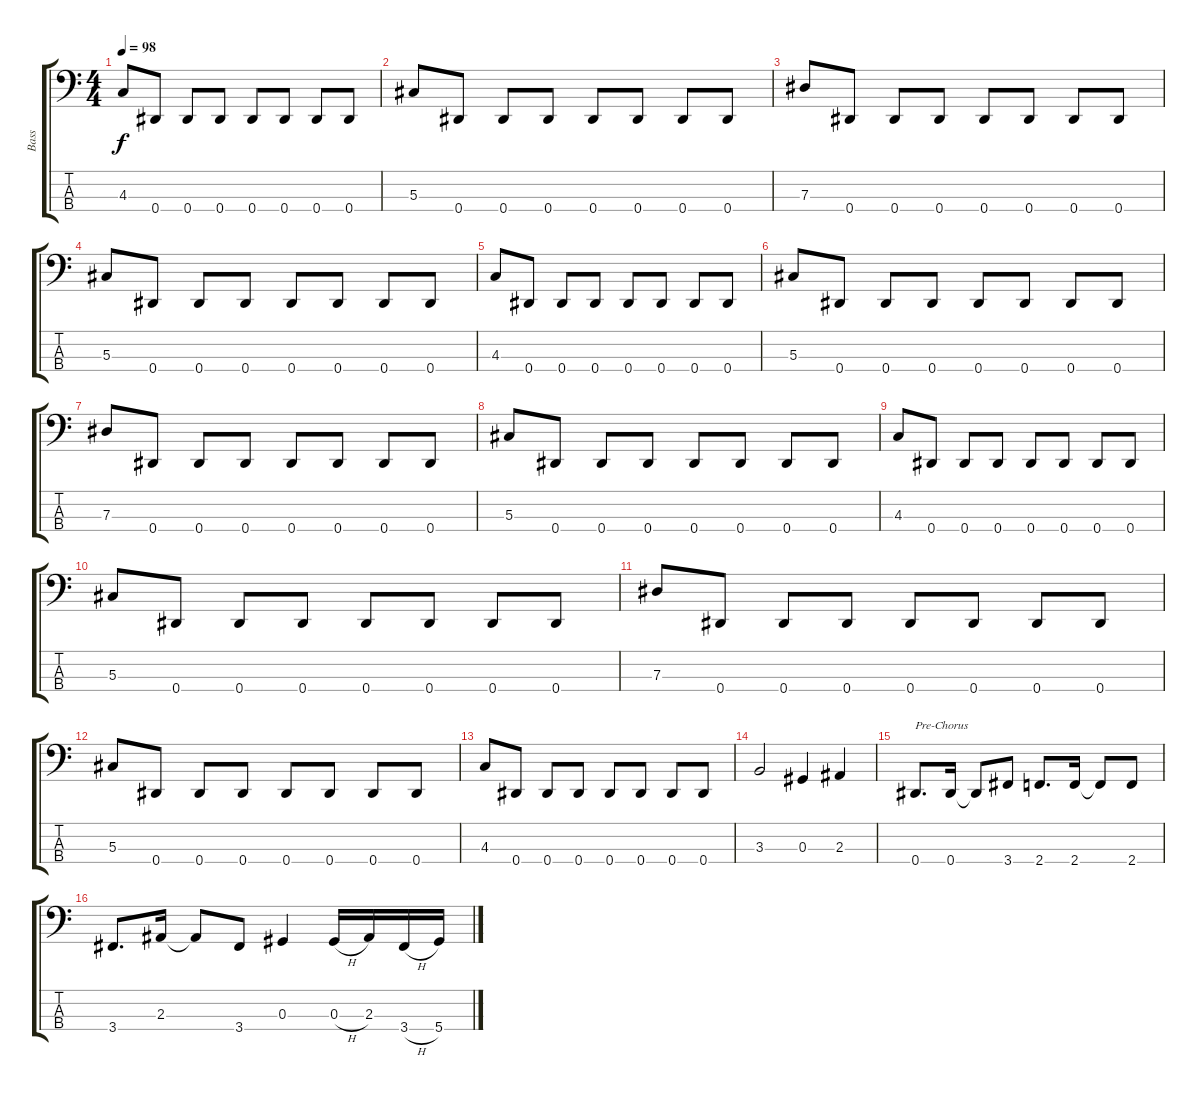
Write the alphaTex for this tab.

\track ("Bass" "Bass") {instrument electricbasspick}
\staff {score tabs}
\tuning (Gb2 Db2 Ab1 Eb1) {hide}
\ts (4 4)
\tempo 98
\clef f4
\ks c
4.3.8{dy f} 0.4.8 0.4.8 0.4.8 0.4.8 0.4.8 0.4.8 0.4.8 |
5.3.8 0.4.8 0.4.8 0.4.8 0.4.8 0.4.8 0.4.8 0.4.8 |
7.3.8 0.4.8 0.4.8 0.4.8 0.4.8 0.4.8 0.4.8 0.4.8 |
5.3.8 0.4.8 0.4.8 0.4.8 0.4.8 0.4.8 0.4.8 0.4.8 |
4.3.8 0.4.8 0.4.8 0.4.8 0.4.8 0.4.8 0.4.8 0.4.8 |
5.3.8 0.4.8 0.4.8 0.4.8 0.4.8 0.4.8 0.4.8 0.4.8 |
7.3.8 0.4.8 0.4.8 0.4.8 0.4.8 0.4.8 0.4.8 0.4.8 |
5.3.8 0.4.8 0.4.8 0.4.8 0.4.8 0.4.8 0.4.8 0.4.8 |
4.3.8 0.4.8 0.4.8 0.4.8 0.4.8 0.4.8 0.4.8 0.4.8 |
5.3.8 0.4.8 0.4.8 0.4.8 0.4.8 0.4.8 0.4.8 0.4.8 |
7.3.8 0.4.8 0.4.8 0.4.8 0.4.8 0.4.8 0.4.8 0.4.8 |
5.3.8 0.4.8 0.4.8 0.4.8 0.4.8 0.4.8 0.4.8 0.4.8 |
4.3.8 0.4.8 0.4.8 0.4.8 0.4.8 0.4.8 0.4.8 0.4.8 |
3.3.2 0.3.4 2.3.4 |
0.4.8{d txt "Pre-Chorus"} 0.4.16 0.4{t}.8 3.4.8 2.4.8{d} 2.4.16 2.4{t}.8 2.4.8 |
3.4.8{d} 2.3.16 2.3{t}.8 3.4.8 0.3.4 0.3{h}.16 2.3.16 3.4{h}.16 5.4.16
